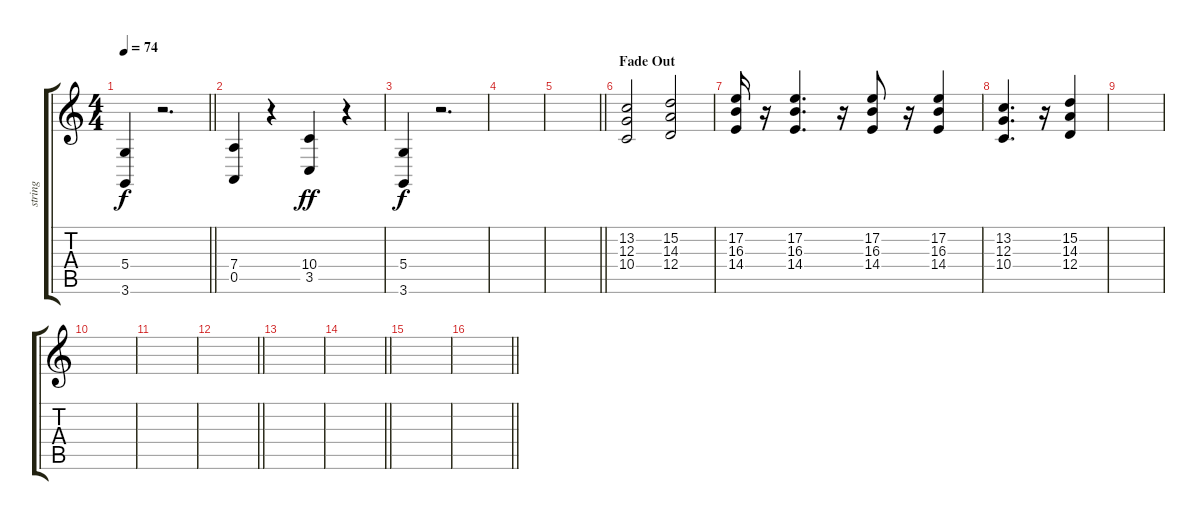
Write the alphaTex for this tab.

\track ("string" "string") {instrument stringensemble1}
\staff {score tabs}
\tuning (E4 B3 G3 D3 A2 E2) {hide}
\ts (4 4)
\tempo 74
\clef g2
\barLineRight lightlight
\ks c
(5.4 3.6).4{dy f} r.2{d} |
(7.4 0.5).4 r.4 (10.4 3.5).4{dy ff} r.4 |
(5.4 3.6).4{dy f} r.2{d} |
|
\barLineRight lightlight
|
\section ("" "Fade Out")
(13.2 12.3 10.4).2 (15.2 14.3 12.4).2 |
(17.2 16.3 14.4).16 r.16 (17.2 16.3 14.4).4{d} r.16 (17.2 16.3 14.4).8 r.16 (17.2 16.3 14.4).4 |
(13.2 12.3 10.4).4{d} r.16 (15.2 14.3 12.4).4 |
|
|
|
\barLineRight lightlight
|
|
\barLineRight lightlight
|
|
\barLineRight lightlight
